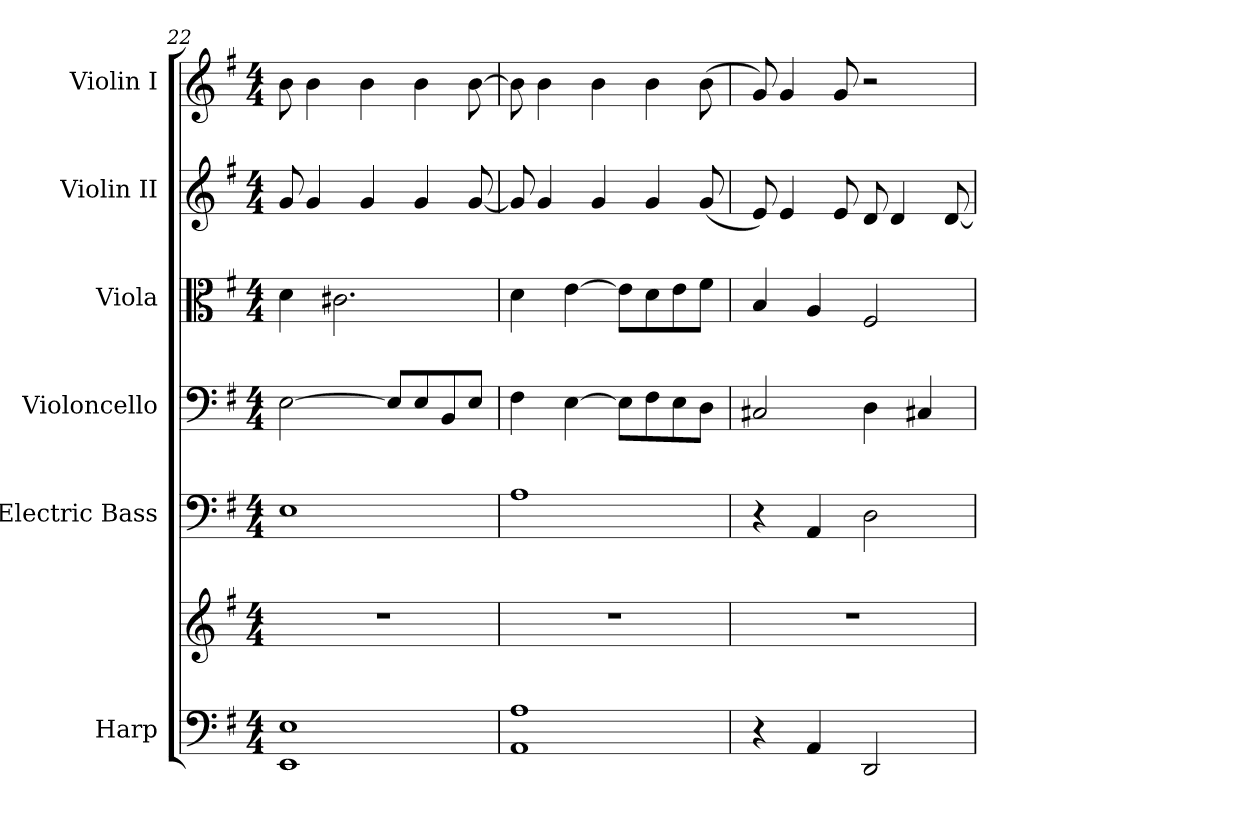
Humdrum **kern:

**kern	**kern	**kern	**kern	**kern	**kern	**kern
*part6	*part6	*part5	*part4	*part3	*part2	*part1
*staff7	*staff6	*staff5	*staff4	*staff3	*staff2	*staff1
*I"Harp	*	*I"Electric Bass	*I"Violoncello	*I"Viola	*I"Violin II	*I"Violin I
*I'Hrp.	*	*	*I'Vc.	*I'Vla.	*I'Vln. II	*I'Vln. I
*clefF4	*clefG2	*clefF4	*clefF4	*clefC3	*clefG2	*clefG2
*	*	*ITrd7c12	*	*	*	*
*k[f#]	*k[f#]	*k[f#]	*k[f#]	*k[f#]	*k[f#]	*k[f#]
*M4/4	*M4/4	*M4/4	*M4/4	*M4/4	*M4/4	*M4/4
=22	=22	=22	=22	=22	=22	=22
1EE 1E	1r	1EE	[2E\	4d\	8g/	8b\
.	.	.	.	.	4g/	4b\
.	.	.	.	2.c#X\	.	.
.	.	.	.	.	4g/	4b\
.	.	.	8E/L]	.	.	.
.	.	.	8E/	.	4g/	4b\
.	.	.	8BB/	.	.	.
.	.	.	8E/J	.	[8g/	[8b\
!!LO:PB:g=z
=23	=23	=23	=23	=23	=23	=23
1AA 1A	1r	1AA	4F#\	4d\	8g/]	8b\]
.	.	.	.	.	4g/	4b\
.	.	.	[4E\	[4e\	.	.
.	.	.	.	.	4g/	4b\
.	.	.	8E\L]	8e\L]	.	.
.	.	.	8F#\	8d\	4g/	4b\
.	.	.	8E\	8e\	.	.
.	.	.	8D\J	8f#\J	(<8g/	(>8b\
=24	=24	=24	=24	=24	=24	=24
4r	1r	4r	2C#X/	4B/	8e/)	8g/)
.	.	.	.	.	4e/	4g/
4AA/	.	4AAA/	.	4A/	.	.
.	.	.	.	.	8e/	8g/
2DD/	.	2DD\	4D\	2F#/	8d/	2r
.	.	.	.	.	4d/	.
.	.	.	4C#X/	.	.	.
.	.	.	.	.	[8d/	.
=	=	=	=	=	=	=
*-	*-	*-	*-	*-	*-	*-
